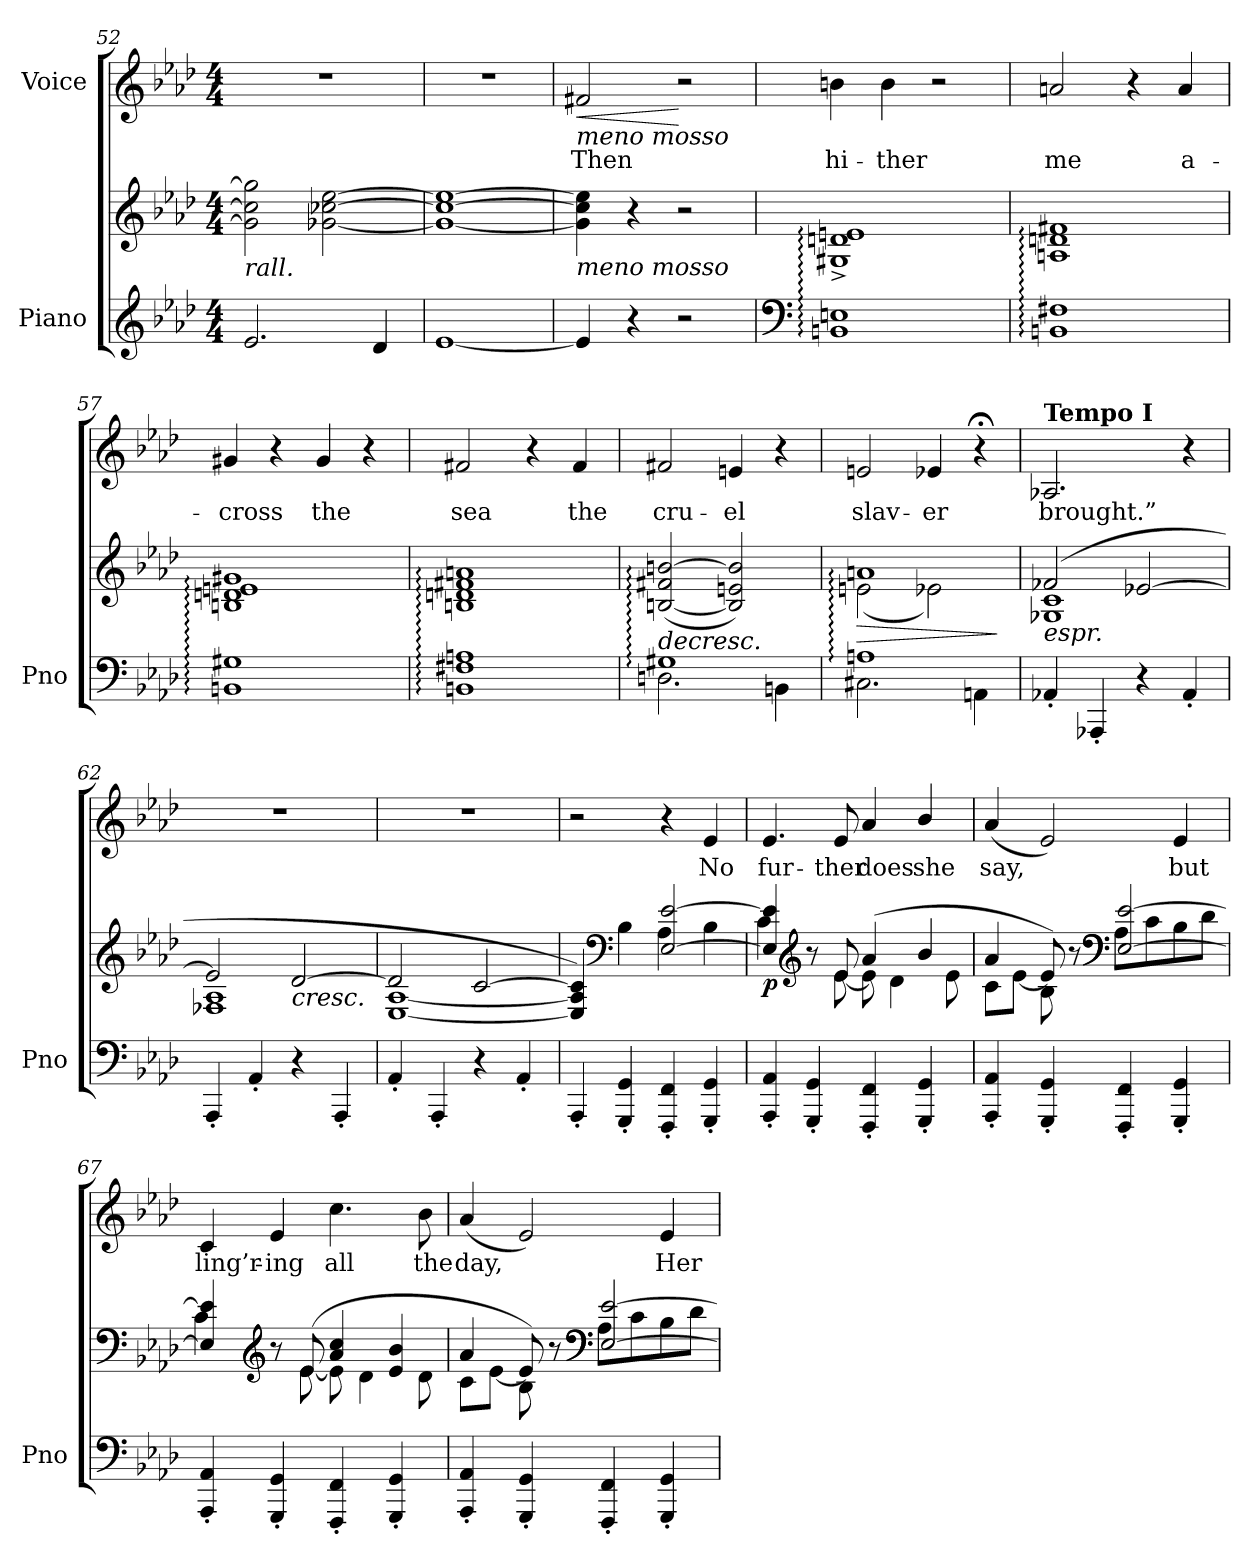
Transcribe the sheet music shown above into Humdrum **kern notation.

**kern	**kern	**dynam	**kern	**text	**dynam
*part2	*part2	*part2	*part1	*part1	*part1
*staff3	*staff2	*staff2/3	*staff1	*staff1	*staff1
*I"Piano	*	*	*I"Voice	*	*
*I'Pno	*	*	*	*	*
*clefG2	*clefG2	*	*clefG2	*	*
*k[b-e-a-d-]	*k[b-e-a-d-]	*	*k[b-e-a-d-]	*	*
*M4/4	*M4/4	*	*M4/4	*	*
=52	=52	=52	=52	=52	=52
!	!LO:TX:b:i:t=rall.	!	!	!	!
2.e-/	2g-\] 2cc-\] 2gg-\]	.	1r	.	.
.	[2g-X\ [2cc-X\ [2ee-\	.	.	.	.
4d-/	.	.	.	.	.
=53	=53	=53	=53	=53	=53
[1e-	1g-_ 1cc-_ 1ee-_	.	1r	.	.
=54	=54	=54	=54	=54	=54
!	!	!	!LO:TX:b:i:t=meno mosso	!	!
!	!LO:TX:b:i:t=meno mosso	!	!	!	!
!	!	!	!	!LO:LY:b	!LO:HP:b
4e-/]	4g-\] 4cc-\] 4ee-\]	.	2f#X/	Then	<
4r	4r	.	.	.	.
2r	2r	.	2r	.	[
!!LO:PB:g=z
=55	=55	=55	=55	=55	=55
*clefF4	*	*	*	*	*
!	!	!	!	!LO:LY:b	!
1BBn:: 1En::	1G#X::^> 1dn::^> 1en::^>	.	4bn\	hi-	.
!	!	!	!	!LO:LY:b	!
.	.	.	4b\	-ther	.
.	.	.	2r	.	.
=56	=56	=56	=56	=56	=56
!	!	!	!	!LO:LY:b	!
1BBn:: 1F#X::	1An:: 1dn:: 1f#X::	.	2an/	me	.
.	.	.	4r	.	.
!	!	!	!	!LO:LY:b	!
.	.	.	4a/	a-	.
=57	=57	=57	=57	=57	=57
!	!	!	!	!LO:LY:b	!
1BBn:: 1G#X::	1Bn:: 1dn:: 1en:: 1g#X::	.	4g#X/	-cross	.
.	.	.	4r	.	.
!	!	!	!	!LO:LY:b	!
.	.	.	4g#/	the	.
.	.	.	4r	.	.
=58	=58	=58	=58	=58	=58
!	!	!	!	!LO:LY:b	!
1BBn:: 1F#X:: 1An::	1Bn:: 1dn:: 1f#X:: 1an::	.	2f#X/	sea	.
.	.	.	4r	.	.
!	!	!	!	!LO:LY:b	!
.	.	.	4f#/	the	.
=59	=59	=59	=59	=59	=59
*^	*	*	*	*	*
!	!	!	!LO:HP:b	!	!LO:LY:b	!
1G#X::	2.Dn\	([2Bn/:: 2f#X/:: [2bn/::	>	2f#X/	cru-	.
!	!	!	!	!	!LO:LY:b	!
.	.	2B/] 2en/ 2b/])	.	4en/	-el	.
.	4BBn\	.	.	4r	.	.
!!LO:LB:g=z
=60	=60	=60	=60	=60	=60	=60
!	!	!	!LO:HP:b	!	!LO:LY:b	!
*	*	*^	*	*	*	*
1An::	2.C#X\	1an::	(2en::\	>	2en/	slav-	.
!	!	!	!	!	!	!LO:LY:b	!
.	.	.	2e-X\)	.	4e-X/	-er	.
.	4AAn\	.	.	.	4r;<	.	.
*v	*v	*	*	*	*	*	*
*	*v	*v	*	*	*	*
.	.	]	.	.	.
=61	=61	=61	=61	=61	=61
*	*^	*	*	*	*
!	!	!	!	!LO:TX:a:B:t=Tempo I	!	!
!	!LO:TX:b:i:t=espr.	!	!	!	!	!
!	!	!	!	!	!LO:LY:b	!
4AA-X'/	(2f-X/	1G-X 1c	.	2.A-X/	brought.”	.
4AAA-X'/	.	.	.	.	.	.
4r	[2e-X/	.	.	.	.	.
4AA-'/	.	.	.	4r	.	.
=62	=62	=62	=62	=62	=62	=62
4AAA-'/	2e-/]	1F-X 1A-	.	1r	.	.
4AA-'/	.	.	.	.	.	.
!	!LO:TX:b:i:t=cresc.	!	!	!	!	!
4r	[2d-/	.	.	.	.	.
4AAA-'/	.	.	.	.	.	.
=63	=63	=63	=63	=63	=63	=63
4AA-'/	2d-/]	[1E- [1A-	.	1r	.	.
4AAA-'/	.	.	.	.	.	.
4r	[2c/	.	.	.	.	.
4AA-'/	.	.	.	.	.	.
=64	=64	=64	=64	=64	=64	=64
4AAA-'/	4E-/] 4A-/] 4c/])	2ryy	.	2r	.	.
*	*clefF4	*	*	*	*	*
4GGG/' 4GG/'	4B-\	.	]	.	.	.
4FFF/' 4FF/'	[<2E-/ [2e-/	4A-\	.	4r	.	.
!	!	!	!	!	!LO:LY:b	!
4GGG/' 4GG/'	.	4B-\	.	4e-/	No	.
=65	=65	=65	=65	=65	=65	=65
!	!	!	!LO:DY:b	!	!LO:LY:b	!
4AAA-/' 4AA-/'	4E-/] 4e-/]	4c\	p	4.e-/	fur-	.
*	*clefG2	*	*	*	*	*
4GGG/' 4GG/'	8r	8ryy	.	.	.	.
!	!	!	!	!	!LO:LY:b	!
.	8e-/	[8e-\	.	8e-/	-ther	.
!	!	!	!	!	!LO:LY:b	!
4FFF/' 4FF/'	(4a-/	8e-\]	.	4a-/	does	.
.	.	4d-\	.	.	.	.
!	!	!	!	!	!LO:LY:b	!
4GGG/' 4GG/'	4b-/	.	.	4b-/	she	.
.	.	8e-\	.	.	.	.
!!LO:LB:g=z
=66	=66	=66	=66	=66	=66	=66
!	!	!	!	!	!LO:LY:b	!
4AAA-/' 4AA-/'	4a-/	8c\L	.	(<4a-/	say,	.
.	.	[8e-\J	.	.	.	.
4GGG/' 4GG/'	8e-/])	8B-\	.	2e-/)	.	.
.	8r	8ryy	.	.	.	.
*	*clefF4	*	*	*	*	*
4FFF/' 4FF/'	[<2E-/ [2e-/	8A-\L	.	.	.	.
.	.	8c\	.	.	.	.
!	!	!	!	!	!LO:LY:b	!
4GGG/' 4GG/'	.	8B-\	.	4e-/	but	.
.	.	8d-\J	.	.	.	.
=67	=67	=67	=67	=67	=67	=67
!	!	!	!	!	!LO:LY:b	!
4AAA-/' 4AA-/'	4E-/] 4e-/]	4c\	.	4c/	ling’r-	.
*	*clefG2	*	*	*	*	*
!	!	!	!	!	!LO:LY:b	!
4GGG/' 4GG/'	8r	8ryy	.	4e-/	-ing	.
.	(8e-/	[8e-\	.	.	.	.
!	!	!	!	!	!LO:LY:b	!
4FFF/' 4FF/'	4a-/ 4cc/	8e-\]	.	4.cc\	all	.
.	.	4d-\	.	.	.	.
4GGG/' 4GG/'	4e-/ 4b-/	.	.	.	.	.
!	!	!	!	!	!LO:LY:b	!
.	.	8d-\	.	8b-\	the	.
=68	=68	=68	=68	=68	=68	=68
!	!	!	!	!	!LO:LY:b	!
4AAA-/' 4AA-/'	4a-/	8c\L	.	(<4a-/	day,	.
.	.	[>8e-\J	.	.	.	.
4GGG/' 4GG/'	8e-/])	8B-\	.	2e-/)	.	.
.	8r	8ryy	.	.	.	.
*	*clefF4	*	*	*	*	*
4FFF/' 4FF/'	[<2E-/ [2e-/	8A-\L	.	.	.	.
.	.	8c\	.	.	.	.
!	!	!	!	!	!LO:LY:b	!
4GGG/' 4GG/'	.	8B-\	.	4e-/	Her	.
.	.	8d-\J	.	.	.	.
*	*v	*v	*	*	*	*
=	=	=	=	=	=
*-	*-	*-	*-	*-	*-
